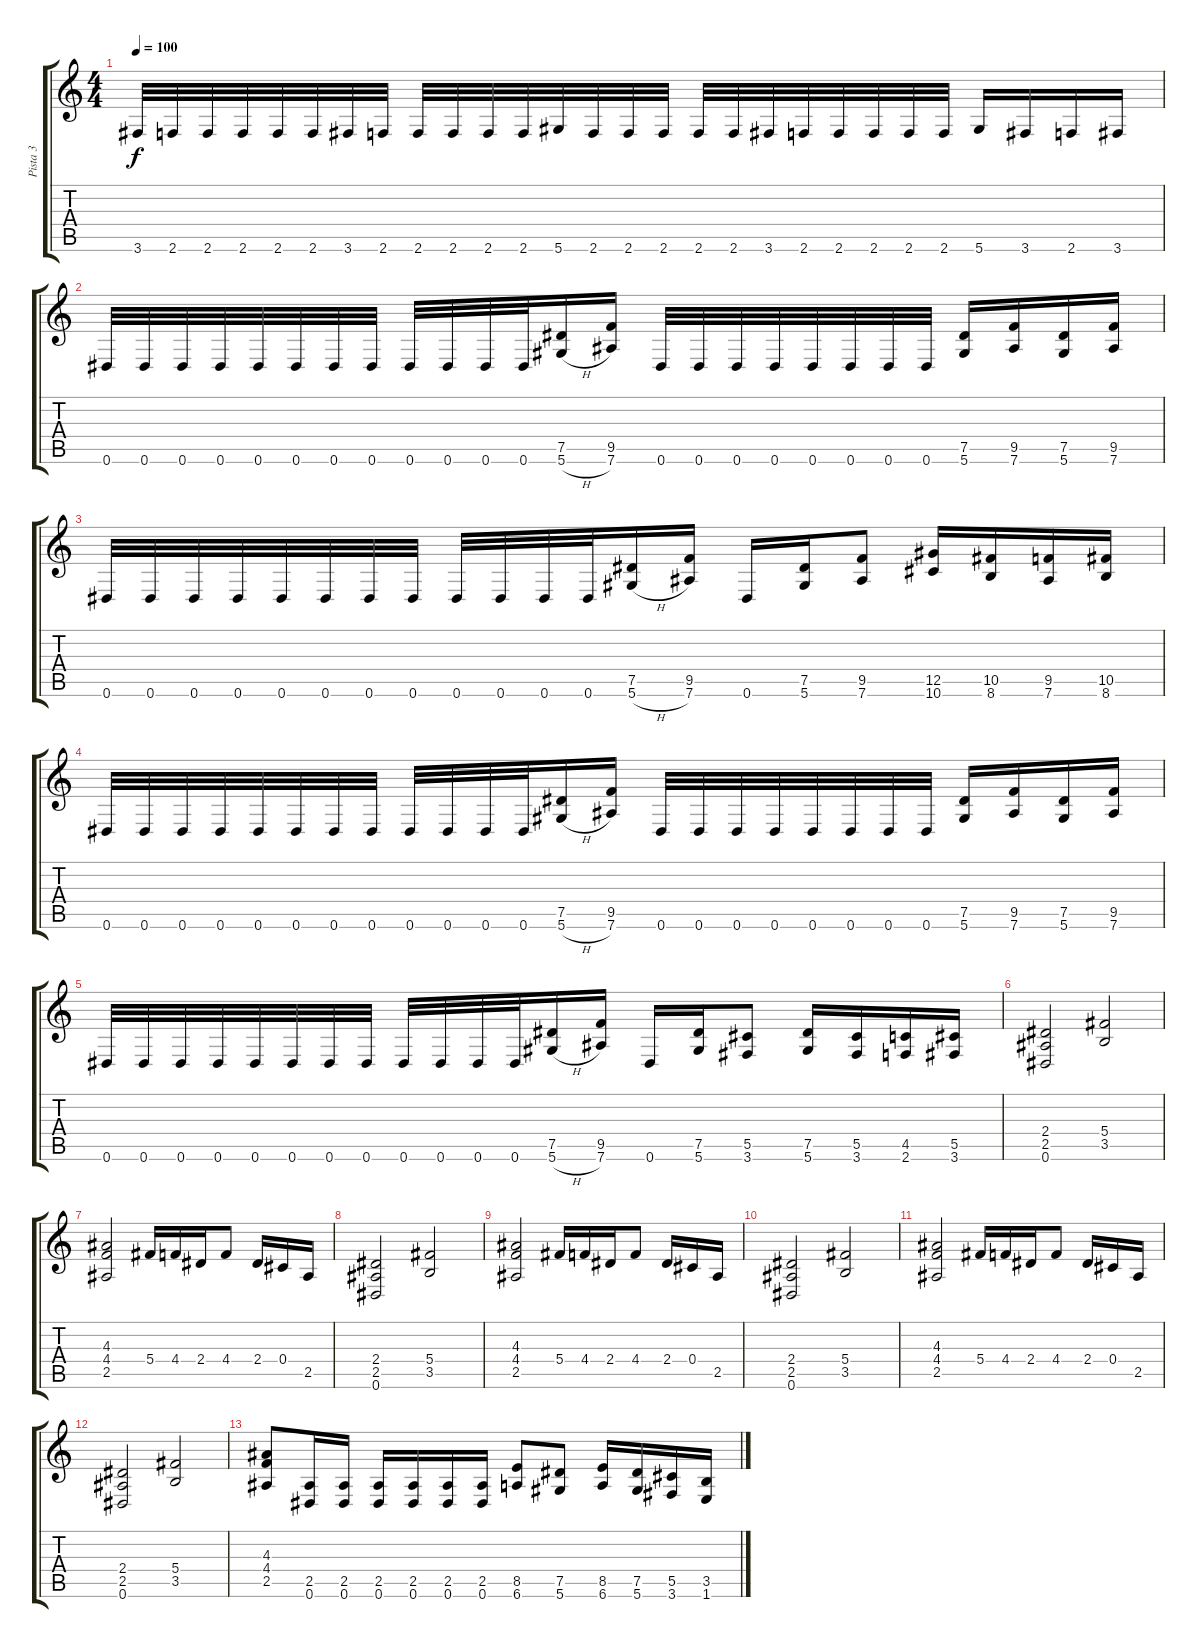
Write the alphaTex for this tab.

\track ("Pista 3" "Pista 3") {instrument distortionguitar}
\staff {score tabs}
\tuning (Eb4 Bb3 Gb3 Db3 Ab2 Eb2) {hide}
\ts (4 4)
\tempo 100
\clef g2
\ks c
3.6.32{dy f} 2.6.32 2.6.32 2.6.32 2.6.32 2.6.32 3.6.32 2.6.32 2.6.32 2.6.32 2.6.32 2.6.32 5.6.32 2.6.32 2.6.32 2.6.32 2.6.32 2.6.32 3.6.32 2.6.32 2.6.32 2.6.32 2.6.32 2.6.32 5.6.16 3.6.16 2.6.16 3.6.16 |
0.6.32 0.6.32 0.6.32 0.6.32 0.6.32 0.6.32 0.6.32 0.6.32 0.6.32 0.6.32 0.6.32 0.6.32 (7.5 5.6{h}).16 (9.5 7.6).16 0.6.32 0.6.32 0.6.32 0.6.32 0.6.32 0.6.32 0.6.32 0.6.32 (7.5 5.6).16 (9.5 7.6).16 (7.5 5.6).16 (9.5 7.6).16 |
0.6.32 0.6.32 0.6.32 0.6.32 0.6.32 0.6.32 0.6.32 0.6.32 0.6.32 0.6.32 0.6.32 0.6.32 (7.5 5.6{h}).16 (9.5 7.6).16 0.6.16 (7.5 5.6).16 (9.5 7.6).8 (12.5 10.6).16 (10.5 8.6).16 (9.5 7.6).16 (10.5 8.6).16 |
0.6.32 0.6.32 0.6.32 0.6.32 0.6.32 0.6.32 0.6.32 0.6.32 0.6.32 0.6.32 0.6.32 0.6.32 (7.5 5.6{h}).16 (9.5 7.6).16 0.6.32 0.6.32 0.6.32 0.6.32 0.6.32 0.6.32 0.6.32 0.6.32 (7.5 5.6).16 (9.5 7.6).16 (7.5 5.6).16 (9.5 7.6).16 |
0.6.32 0.6.32 0.6.32 0.6.32 0.6.32 0.6.32 0.6.32 0.6.32 0.6.32 0.6.32 0.6.32 0.6.32 (7.5 5.6{h}).16 (9.5 7.6).16 0.6.16 (7.5 5.6).16 (5.5 3.6).8 (7.5 5.6).16 (5.5 3.6).16 (4.5 2.6).16 (5.5 3.6).16 |
(2.4 2.5 0.6).2 (5.4 3.5).2 |
(4.3 4.4 2.5).2 5.4.16 4.4.16 2.4.16 4.4.8 2.4.16 0.4.16 2.5.16 |
(2.4 2.5 0.6).2 (5.4 3.5).2 |
(4.3 4.4 2.5).2 5.4.16 4.4.16 2.4.16 4.4.8 2.4.16 0.4.16 2.5.16 |
(2.4 2.5 0.6).2 (5.4 3.5).2 |
(4.3 4.4 2.5).2 5.4.16 4.4.16 2.4.16 4.4.8 2.4.16 0.4.16 2.5.16 |
(2.4 2.5 0.6).2 (5.4 3.5).2 |
(4.3 4.4 2.5).8 (2.5 0.6).16 (2.5 0.6).16 (2.5 0.6).16 (2.5 0.6).16 (2.5 0.6).16 (2.5 0.6).16 (8.5 6.6).8 (7.5 5.6).8 (8.5 6.6).16 (7.5 5.6).16 (5.5 3.6).16 (3.5 1.6).16
